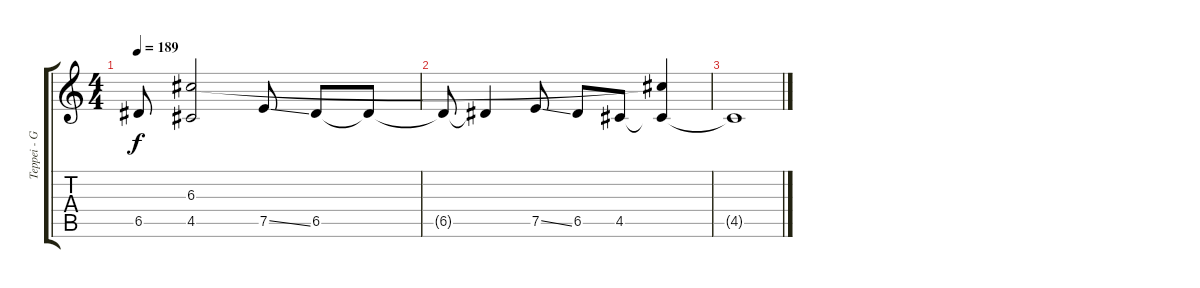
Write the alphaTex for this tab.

\track ("Teppei - Guitar" "Teppei - G") {instrument distortionguitar}
\staff {score tabs}
\tuning (E4 B3 G3 D3 A2 E2) {hide}
\ts (4 4)
\tempo 189
\clef g2
\ks c
6.5{t}.8{dy f} (6.3 4.5).2 7.5{ss}.8{volume 13} 6.5.8 6.5{t}.8 |
6.5{t}.8 6.5{t}.4 7.5{ss}.8 6.5.8 4.5.8 (6.3{t} 4.5{t}).4 |
4.5{t}.1
